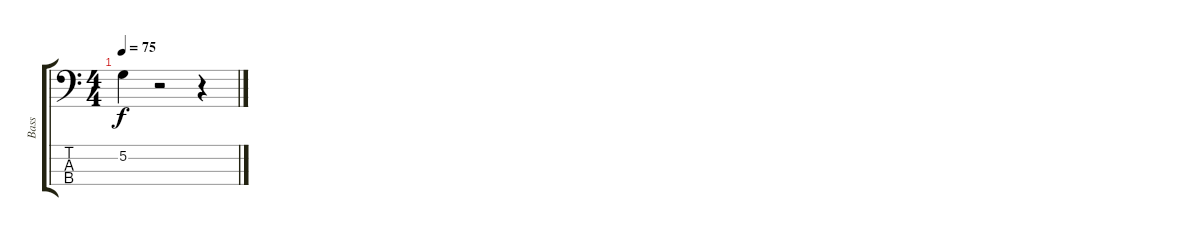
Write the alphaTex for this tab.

\track ("Bass" "Bass") {instrument electricbasspick}
\staff {score tabs}
\tuning (G2 D2 A1 E1) {hide}
\ts (4 4)
\tempo 75
\clef f4
\ks c
5.2.4{dy f} r.2 r.4
